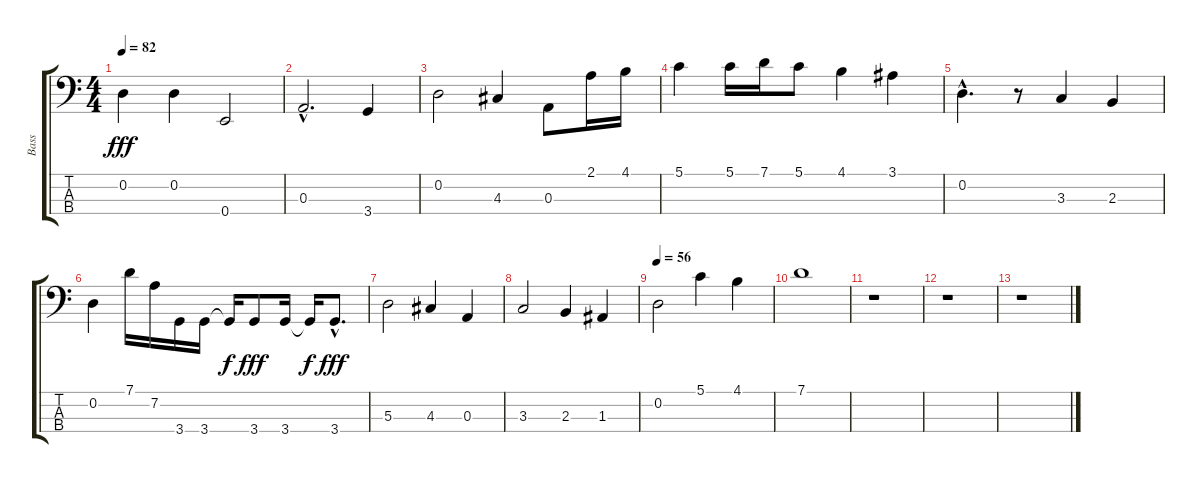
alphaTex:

\track ("Bass" "Bass") {instrument electricbassfinger}
\staff {score tabs}
\tuning (G2 D2 A1 E1) {hide}
\ts (4 4)
\tempo 82
\clef f4
\ks c
0.2.4{dy fff} 0.2.4 0.4.2 |
0.3{hac}.2{d} 3.4.4 |
0.2.2 4.3.4 0.3.8 2.1.16 4.1.16 |
5.1.4 5.1.16 7.1.16 5.1.8 4.1.4 3.1.4 |
0.2{hac}.4{d} r.8 3.3.4 2.3.4 |
0.2.4 7.1.16 7.2.16 3.4.16 3.4.16 3.4{t}.16{dy f} 3.4.8{dy fff} 3.4.16 3.4{t}.16{dy f} 3.4{hac}.8{d dy fff} |
5.3.2 4.3.4 0.3.4 |
3.3.2 2.3.4 1.3.4 |
\tempo 56
0.2.2 5.1.4 4.1.4 |
7.1.1 |
r.1 |
r.1 |
r.1
